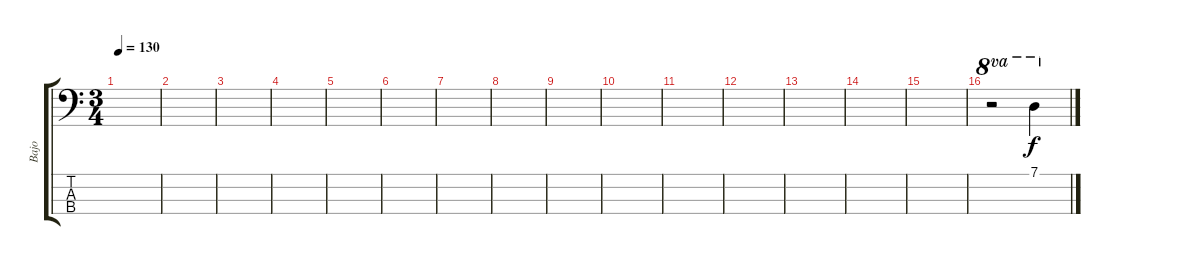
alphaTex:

\track ("Bajo" "Bajo") {instrument electricbassfinger}
\staff {score tabs}
\tuning (G2 D2 A1 E1) {hide}
\ts (3 4)
\tempo 130
\clef f4
\ks c
|
|
|
|
|
|
|
|
|
|
|
|
|
|
|
r.2{ot 8va} 7.1.4{ot 8va volume 12}
